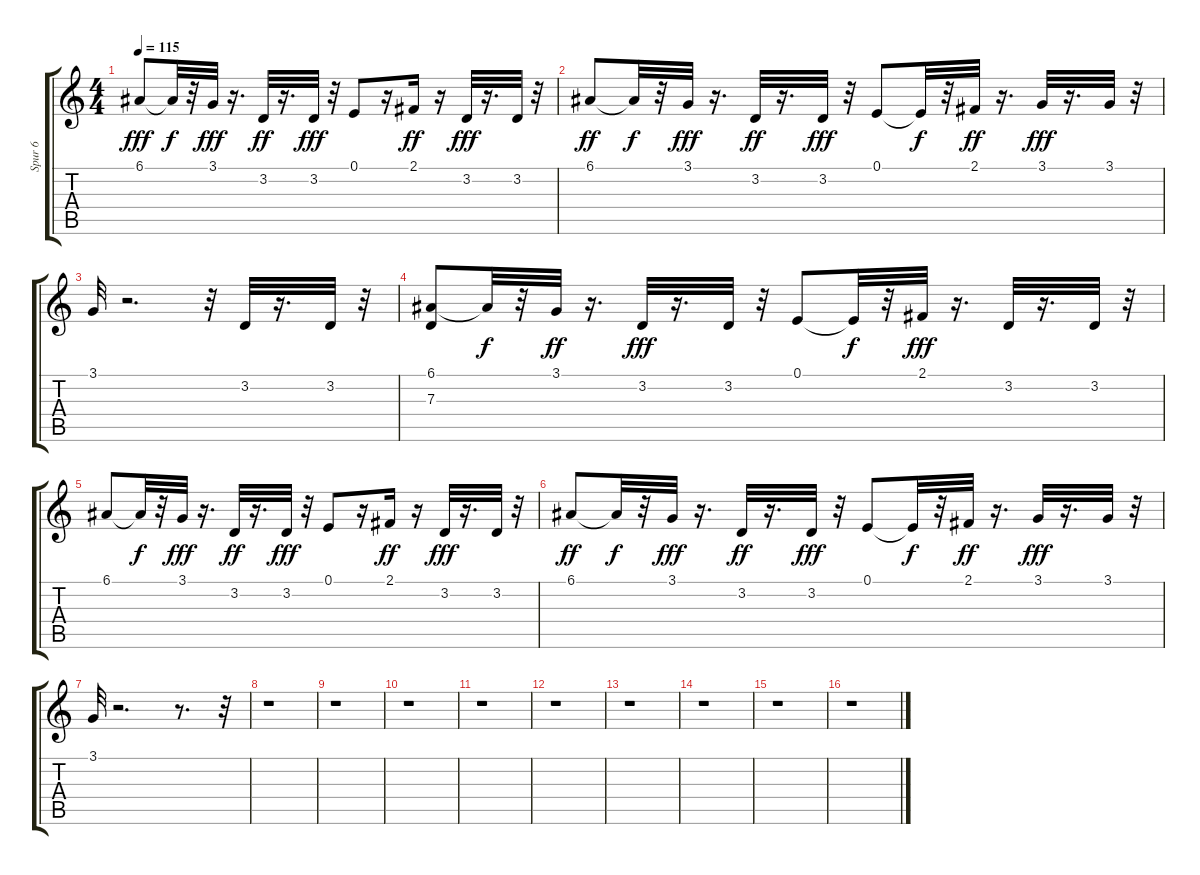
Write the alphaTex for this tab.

\track ("Spur 6" "Spur 6") {instrument trumpet}
\staff {score tabs}
\tuning (E4 B3 G3 D3 A2 E2) {hide}
\ts (4 4)
\tempo 115
\clef g2
\ks c
6.1.8{dy fff} 6.1{t}.32{dy f} r.32 3.1.32{dy fff} r.16{d} 3.2.32{dy ff} r.16{d} 3.2.32{dy fff} r.32 0.1.8 r.16 2.1.16{dy ff} r.16 3.2.32{dy fff} r.16{d} 3.2.32 r.32 |
6.1.8{dy ff} 6.1{t}.32{dy f} r.32 3.1.32{dy fff} r.16{d} 3.2.32{dy ff} r.16{d} 3.2.32{dy fff} r.32 0.1.8 0.1{t}.32{dy f} r.32 2.1.32{dy ff} r.16{d} 3.1.32{dy fff} r.16{d} 3.1.32 r.32 |
3.1.32 r.2{d} r.32 3.2.32 r.16{d} 3.2.32 r.32 |
(6.1 7.3).8 6.1{t}.32{dy f} r.32 3.1.32{dy ff} r.16{d} 3.2.32{dy fff} r.16{d} 3.2.32 r.32 0.1.8 0.1{t}.32{dy f} r.32 2.1.32{dy fff} r.16{d} 3.2.32 r.16{d} 3.2.32 r.32 |
6.1.8 6.1{t}.32{dy f} r.32 3.1.32{dy fff} r.16{d} 3.2.32{dy ff} r.16{d} 3.2.32{dy fff} r.32 0.1.8 r.16 2.1.16{dy ff} r.16 3.2.32{dy fff} r.16{d} 3.2.32 r.32 |
6.1.8{dy ff} 6.1{t}.32{dy f} r.32 3.1.32{dy fff} r.16{d} 3.2.32{dy ff} r.16{d} 3.2.32{dy fff} r.32 0.1.8 0.1{t}.32{dy f} r.32 2.1.32{dy ff} r.16{d} 3.1.32{dy fff} r.16{d} 3.1.32 r.32 |
3.1.32 r.2{d} r.8{d} r.32 |
r.1 |
r.1 |
r.1 |
r.1 |
r.1 |
r.1 |
r.1 |
r.1 |
r.1
